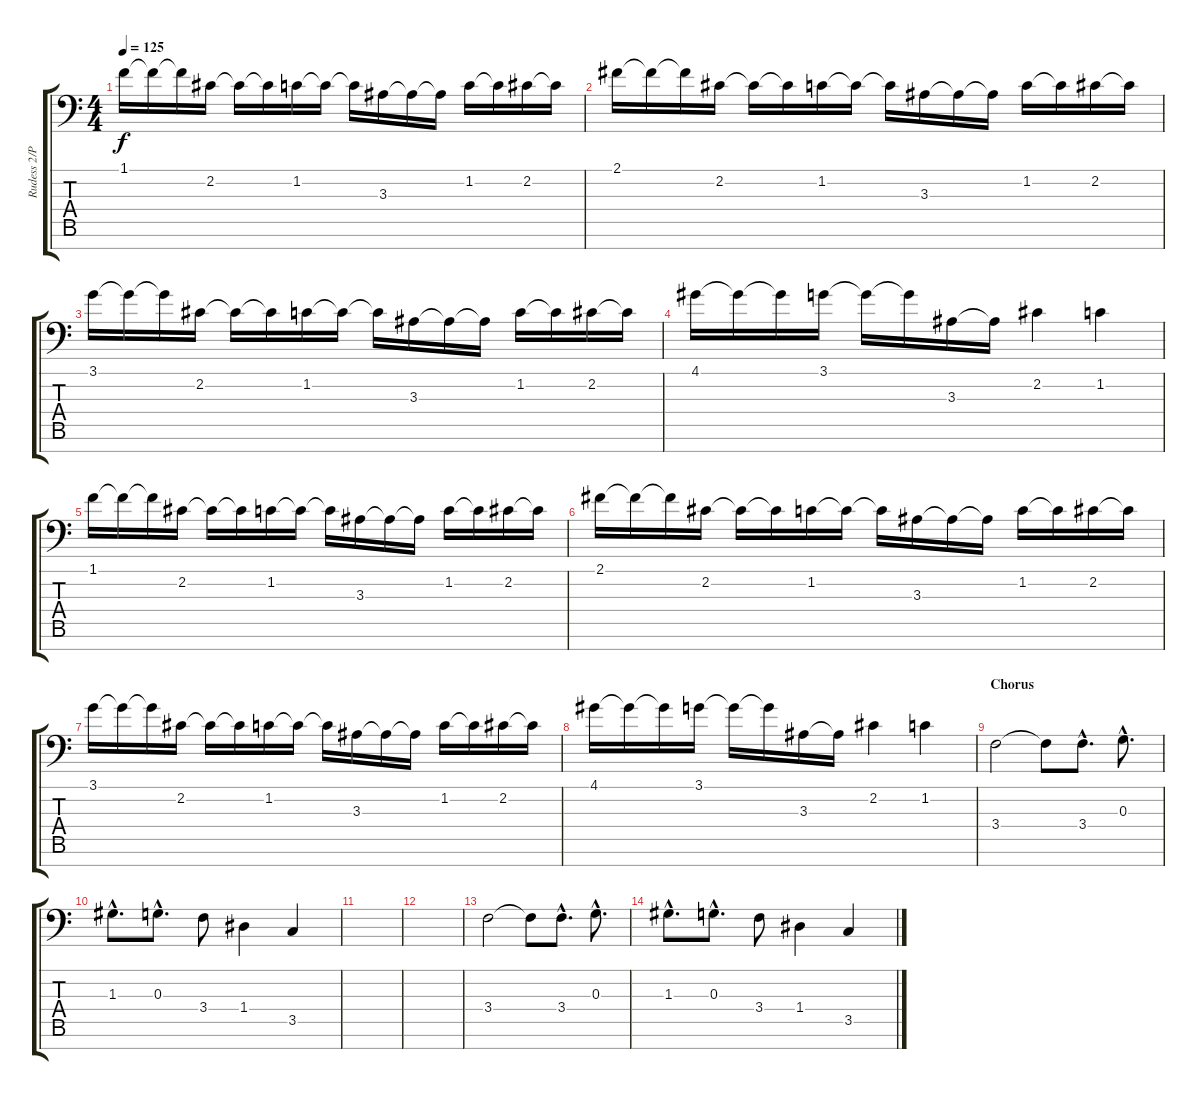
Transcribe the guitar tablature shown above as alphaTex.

\track ("Rudess 2/Petrucci fill-in" "Rudess 2/P") {instrument acousticgrandpiano}
\staff {score tabs}
\tuning (E4 B3 G3 D3 A2 E2 A1) {hide}
\ts (4 4)
\tempo 125
\clef f4
\ks c
1.1.16{dy f} 1.1{t}.16 1.1{t}.16 2.2.16 2.2{t}.16 2.2{t}.16 1.2.16 1.2{t}.16 1.2{t}.16 3.3.16 3.3{t}.16 3.3{t}.16 1.2.16 1.2{t}.16 2.2.16 2.2{t}.16 |
2.1.16 2.1{t}.16 2.1{t}.16 2.2.16 2.2{t}.16 2.2{t}.16 1.2.16 1.2{t}.16 1.2{t}.16 3.3.16 3.3{t}.16 3.3{t}.16 1.2.16 1.2{t}.16 2.2.16 2.2{t}.16 |
3.1.16 3.1{t}.16 3.1{t}.16 2.2.16 2.2{t}.16 2.2{t}.16 1.2.16 1.2{t}.16 1.2{t}.16 3.3.16 3.3{t}.16 3.3{t}.16 1.2.16 1.2{t}.16 2.2.16 2.2{t}.16 |
4.1.16 4.1{t}.16 4.1{t}.16 3.1.16 3.1{t}.16 3.1{t}.16 3.3.16 3.3{t}.16 2.2.4 1.2.4 |
1.1.16 1.1{t}.16 1.1{t}.16 2.2.16 2.2{t}.16 2.2{t}.16 1.2.16 1.2{t}.16 1.2{t}.16 3.3.16 3.3{t}.16 3.3{t}.16 1.2.16 1.2{t}.16 2.2.16 2.2{t}.16 |
2.1.16 2.1{t}.16 2.1{t}.16 2.2.16 2.2{t}.16 2.2{t}.16 1.2.16 1.2{t}.16 1.2{t}.16 3.3.16 3.3{t}.16 3.3{t}.16 1.2.16 1.2{t}.16 2.2.16 2.2{t}.16 |
3.1.16 3.1{t}.16 3.1{t}.16 2.2.16 2.2{t}.16 2.2{t}.16 1.2.16 1.2{t}.16 1.2{t}.16 3.3.16 3.3{t}.16 3.3{t}.16 1.2.16 1.2{t}.16 2.2.16 2.2{t}.16 |
4.1.16 4.1{t}.16 4.1{t}.16 3.1.16 3.1{t}.16 3.1{t}.16 3.3.16 3.3{t}.16 2.2.4 1.2.4 |
\section ("" "Chorus")
3.4.2 3.4{t}.8 3.4{hac}.8{d} 0.3{hac}.8{d} |
1.3{hac}.8{d} 0.3{hac}.8{d} 3.4.8 1.4.4 3.5.4 |
|
|
3.4.2 3.4{t}.8 3.4{hac}.8{d} 0.3{hac}.8{d} |
1.3{hac}.8{d} 0.3{hac}.8{d} 3.4.8 1.4.4 3.5.4
